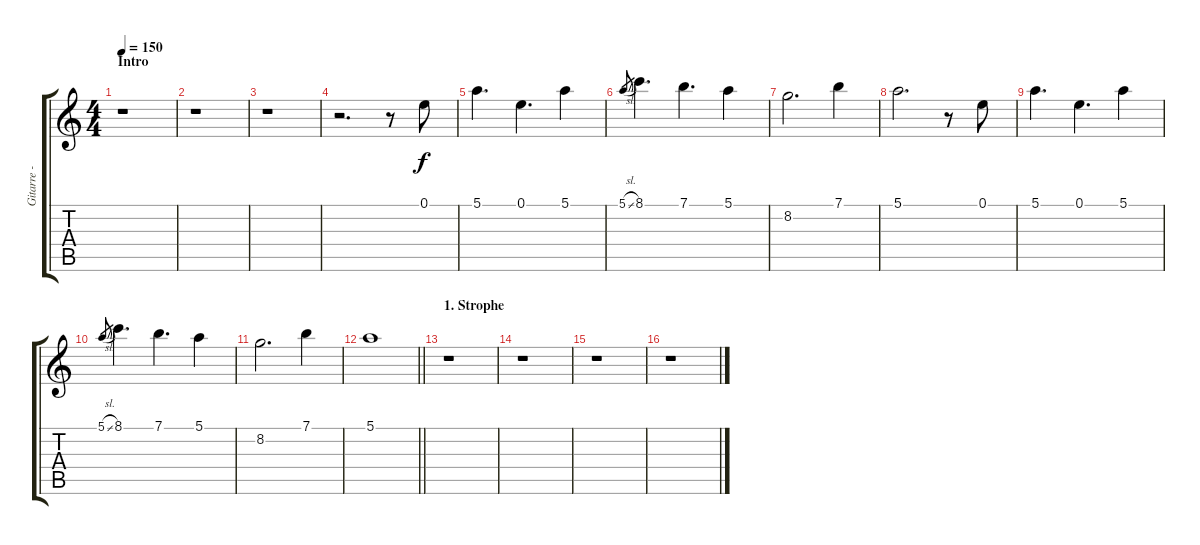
\track ("Gitarre - Max Härtel" "Gitarre - ") {instrument electricguitarclean}
\staff {score tabs}
\tuning (E4 B3 G3 D3 A2 E2) {hide}
\ts (4 4)
\section ("" "Intro")
\tempo 150
\clef g2
\ks c
r.1{dy f instrument electricguitarclean} |
r.1 |
r.1 |
r.2{d} r.8 0.1.8 |
5.1.4{d} 0.1.4{d} 5.1.4 |
5.1{sl}.8{gr} 8.1.4{d} 7.1.4{d} 5.1.4 |
8.2.2{d} 7.1.4 |
5.1.2{d} r.8 0.1.8 |
5.1.4{d} 0.1.4{d} 5.1.4 |
5.1{sl}.8{gr} 8.1.4{d} 7.1.4{d} 5.1.4 |
8.2.2{d} 7.1.4 |
\barLineRight lightlight
5.1.1 |
\section ("" "1. Strophe")
r.1 |
r.1 |
r.1 |
r.1
